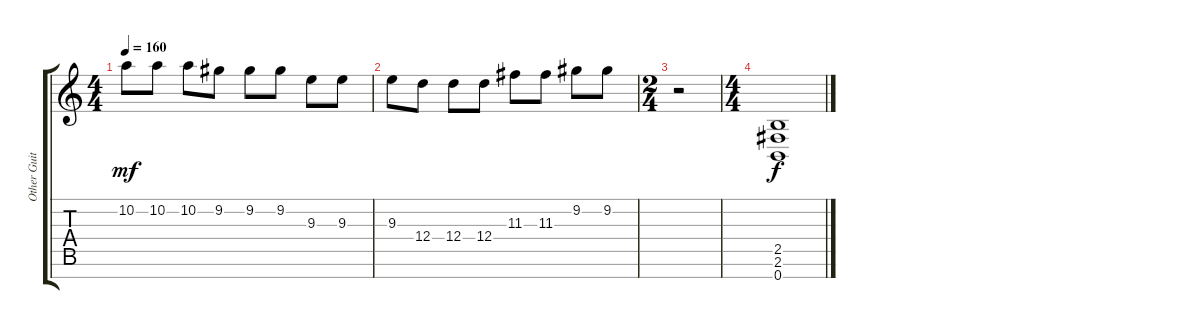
\track ("Other Guitar" "Other Guit") {instrument distortionguitar}
\staff {score tabs}
\tuning (E4 B3 G3 D3 A2 E2 B1) {hide}
\ts (4 4)
\tempo 160
\clef g2
\ks c
10.2.8{dy mf} 10.2.8 10.2.8 9.2.8 9.2.8 9.2.8 9.3.8 9.3.8 |
9.3.8 12.4.8 12.4.8 12.4.8 11.3.8 11.3.8 9.2.8 9.2.8 |
\ts (2 4)
r.2 |
\ts (4 4)
(2.5 2.6 0.7).1{dy f volume 7}
